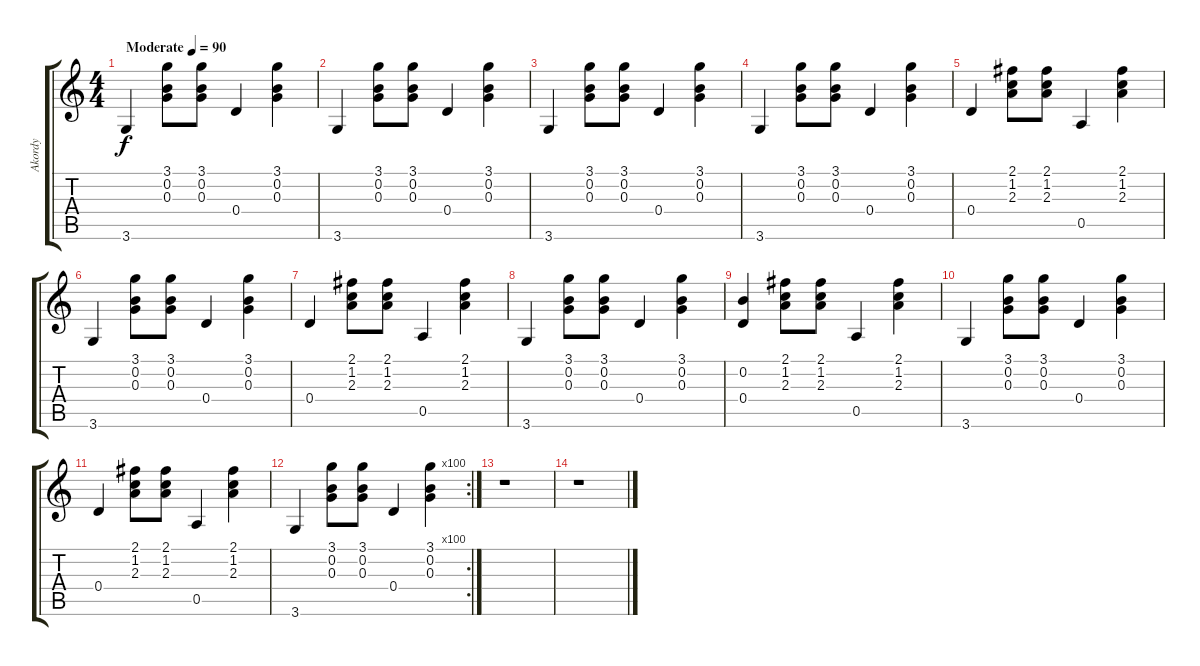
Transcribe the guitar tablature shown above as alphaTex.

\track ("Akordy" "Akordy") {instrument acousticguitarnylon}
\staff {score tabs}
\tuning (E4 B3 G3 D3 A2 E2) {hide}
\ts (4 4)
\tempo (90 "Moderate")
\clef g2
\ks c
3.6.4{dy f instrument acousticguitarnylon} (3.1 0.2 0.3).8 (3.1 0.2 0.3).8 0.4.4 (3.1 0.2 0.3).4 |
3.6.4 (3.1 0.2 0.3).8 (3.1 0.2 0.3).8 0.4.4 (3.1 0.2 0.3).4 |
3.6.4 (3.1 0.2 0.3).8 (3.1 0.2 0.3).8 0.4.4 (3.1 0.2 0.3).4 |
3.6.4 (3.1 0.2 0.3).8 (3.1 0.2 0.3).8 0.4.4 (3.1 0.2 0.3).4 |
0.4.4 (2.1 1.2 2.3).8 (2.1 1.2 2.3).8 0.5.4 (2.1 1.2 2.3).4 |
3.6.4 (3.1 0.2 0.3).8 (3.1 0.2 0.3).8 0.4.4 (3.1 0.2 0.3).4 |
0.4.4 (2.1 1.2 2.3).8 (2.1 1.2 2.3).8 0.5.4 (2.1 1.2 2.3).4 |
3.6.4 (3.1 0.2 0.3).8 (3.1 0.2 0.3).8 0.4.4 (3.1 0.2 0.3).4 |
(0.2 0.4).4 (2.1 1.2 2.3).8 (2.1 1.2 2.3).8 0.5.4 (2.1 1.2 2.3).4 |
3.6.4 (3.1 0.2 0.3).8 (3.1 0.2 0.3).8 0.4.4 (3.1 0.2 0.3).4 |
0.4.4 (2.1 1.2 2.3).8 (2.1 1.2 2.3).8 0.5.4 (2.1 1.2 2.3).4 |
\rc 100
3.6.4 (3.1 0.2 0.3).8 (3.1 0.2 0.3).8 0.4.4 (3.1 0.2 0.3).4 |
r.1 |
r.1
